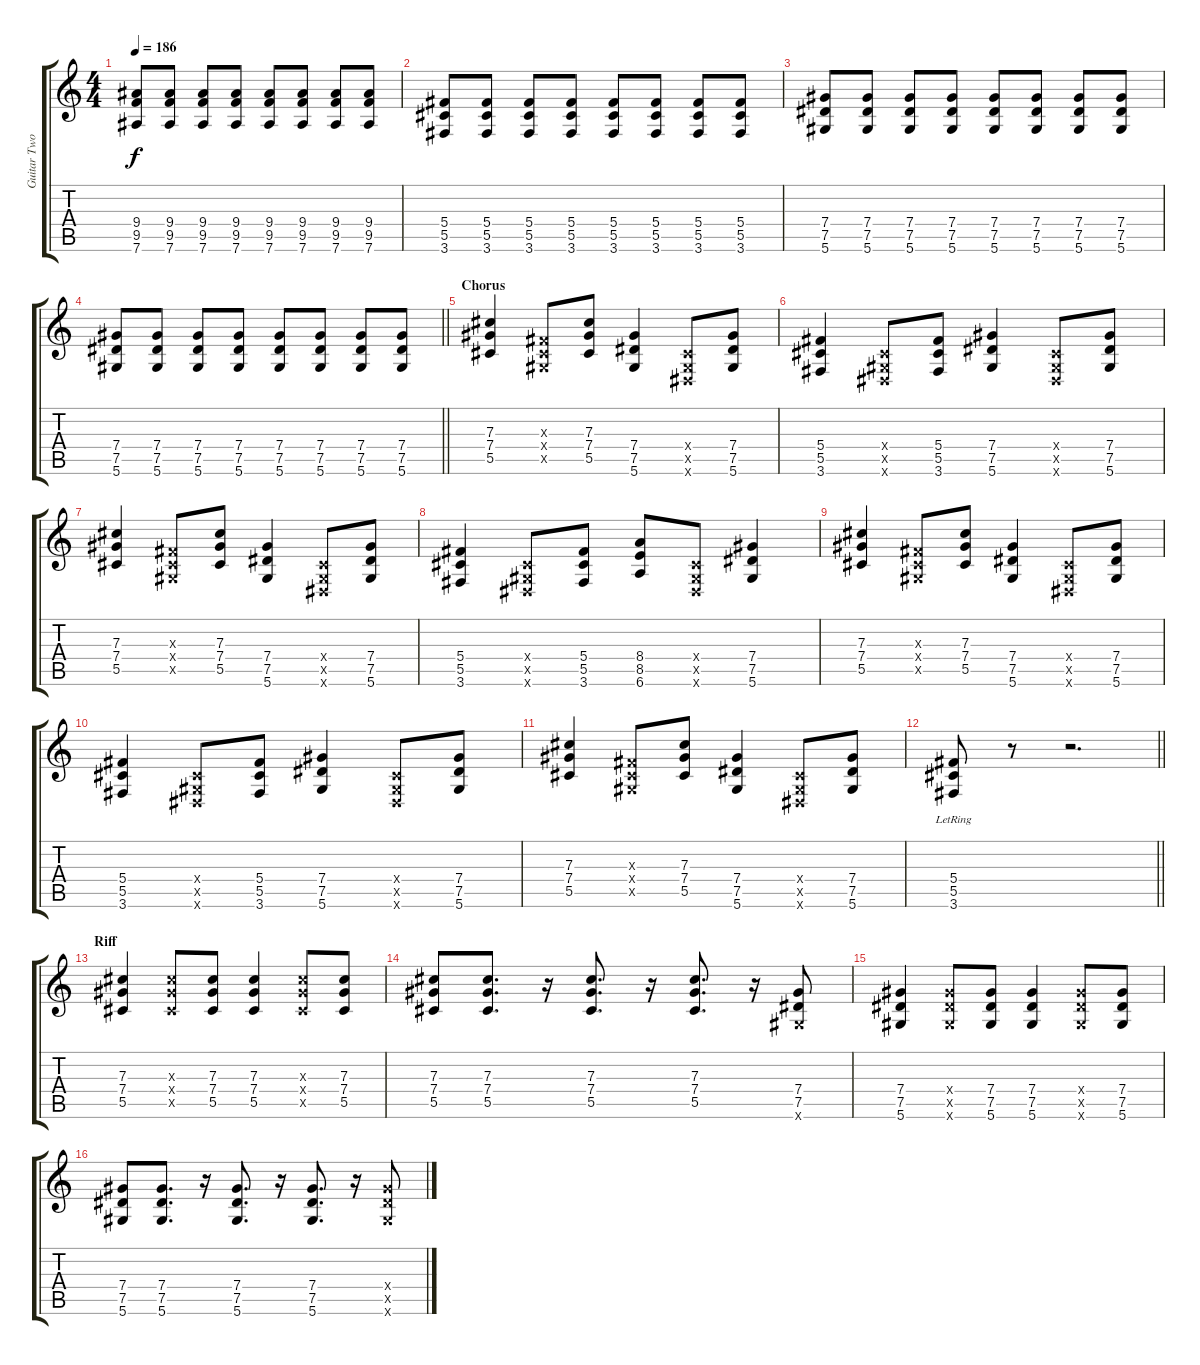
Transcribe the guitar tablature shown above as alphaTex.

\track ("Guitar Two" "Guitar Two") {instrument distortionguitar}
\staff {score tabs}
\tuning (Eb4 Bb3 Gb3 Db3 Ab2 Eb2) {hide}
\ts (4 4)
\tempo 186
\clef g2
\ks c
(9.4 9.5 7.6).8{dy f} (9.4 9.5 7.6).8 (9.4 9.5 7.6).8 (9.4 9.5 7.6).8 (9.4 9.5 7.6).8 (9.4 9.5 7.6).8 (9.4 9.5 7.6).8 (9.4 9.5 7.6).8 |
(5.4 5.5 3.6).8 (5.4 5.5 3.6).8 (5.4 5.5 3.6).8 (5.4 5.5 3.6).8 (5.4 5.5 3.6).8 (5.4 5.5 3.6).8 (5.4 5.5 3.6).8 (5.4 5.5 3.6).8 |
(7.4 7.5 5.6).8 (7.4 7.5 5.6).8 (7.4 7.5 5.6).8 (7.4 7.5 5.6).8 (7.4 7.5 5.6).8 (7.4 7.5 5.6).8 (7.4 7.5 5.6).8 (7.4 7.5 5.6).8 |
\barLineRight lightlight
(7.4 7.5 5.6).8 (7.4 7.5 5.6).8 (7.4 7.5 5.6).8 (7.4 7.5 5.6).8 (7.4 7.5 5.6).8 (7.4 7.5 5.6).8 (7.4 7.5 5.6).8 (7.4 7.5 5.6).8 |
\section ("" "Chorus")
(7.3 7.4 5.5).4 (0.3{x} 0.4{x} 0.5{x}).8 (7.3 7.4 5.5).8 (7.4 7.5 5.6).4 (0.4{x} 0.5{x} 0.6{x}).8 (7.4 7.5 5.6).8 |
(5.4 5.5 3.6).4 (0.4{x} 0.5{x} 0.6{x}).8 (5.4 5.5 3.6).8 (7.4 7.5 5.6).4 (0.4{x} 0.5{x} 0.6{x}).8 (7.4 7.5 5.6).8 |
(7.3 7.4 5.5).4 (0.3{x} 0.4{x} 0.5{x}).8 (7.3 7.4 5.5).8 (7.4 7.5 5.6).4 (0.4{x} 0.5{x} 0.6{x}).8 (7.4 7.5 5.6).8 |
(5.4 5.5 3.6).4 (0.4{x} 0.5{x} 0.6{x}).8 (5.4 5.5 3.6).8 (8.4 8.5 6.6).8 (0.4{x} 0.5{x} 0.6{x}).8 (7.4 7.5 5.6).4 |
(7.3 7.4 5.5).4 (0.3{x} 0.4{x} 0.5{x}).8 (7.3 7.4 5.5).8 (7.4 7.5 5.6).4 (0.4{x} 0.5{x} 0.6{x}).8 (7.4 7.5 5.6).8 |
(5.4 5.5 3.6).4 (0.4{x} 0.5{x} 0.6{x}).8 (5.4 5.5 3.6).8 (7.4 7.5 5.6).4 (0.4{x} 0.5{x} 0.6{x}).8 (7.4 7.5 5.6).8 |
(7.3 7.4 5.5).4 (0.3{x} 0.4{x} 0.5{x}).8 (7.3 7.4 5.5).8 (7.4 7.5 5.6).4 (0.4{x} 0.5{x} 0.6{x}).8 (7.4 7.5 5.6).8 |
\barLineRight lightlight
(5.4{lr} 5.5{lr} 3.6{lr}).8 r.8 r.2{d} |
\section ("" "Riff")
(7.3 7.4 5.5).4 (7.3{x} 7.4{x} 5.5{x}).8 (7.3 7.4 5.5).8 (7.3 7.4 5.5).4 (7.3{x} 7.4{x} 5.5{x}).8 (7.3 7.4 5.5).8 |
(7.3 7.4 5.5).8 (7.3 7.4 5.5).8{d} r.16 (7.3 7.4 5.5).8{d} r.16 (7.3 7.4 5.5).8{d} r.16 (7.4 7.5 5.6{x}).8 |
(7.4 7.5 5.6).4 (7.4{x} 7.5{x} 5.6{x}).8 (7.4 7.5 5.6).8 (7.4 7.5 5.6).4 (7.4{x} 7.5{x} 5.6{x}).8 (7.4 7.5 5.6).8 |
(7.4 7.5 5.6).8 (7.4 7.5 5.6).8{d} r.16 (7.4 7.5 5.6).8{d} r.16 (7.4 7.5 5.6).8{d} r.16 (7.4{x} 7.5{x} 5.6{x}).8
